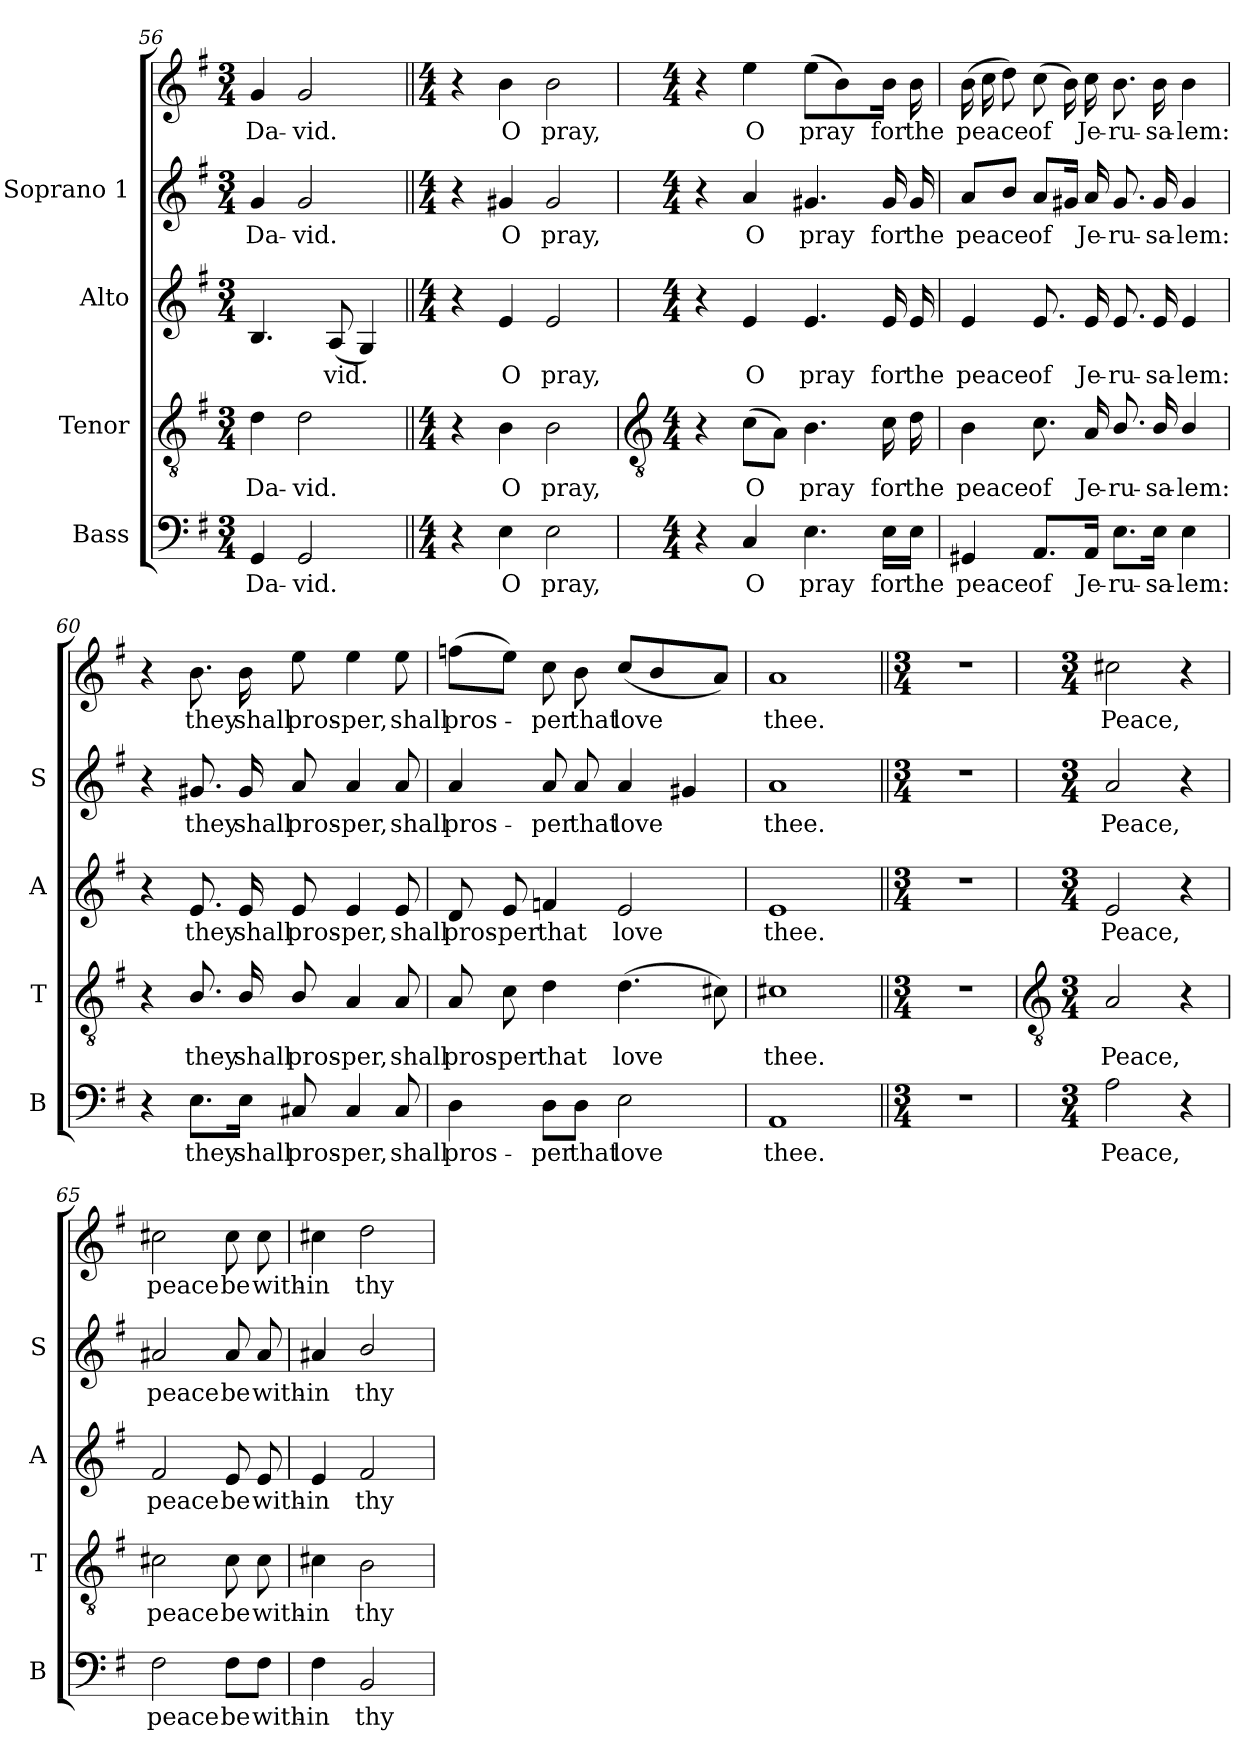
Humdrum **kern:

**kern	**text	**kern	**text	**kern	**text	**kern	**text	**kern	**text
*part4	*part4	*part3	*part3	*part2	*part2	*part1	*part1	*part1	*part1
*staff5	*staff5	*staff4	*staff4	*staff3	*staff3	*staff2	*staff2	*staff1	*staff1
*I"Bass	*	*I"Tenor	*	*I"Alto	*	*I"Soprano 1	*	*	*
*I'B	*	*I'T	*	*I'A	*	*I'S	*	*	*
*clefF4	*	*clefGv2	*	*clefG2	*	*clefG2	*	*clefG2	*
*k[f#]	*	*k[f#]	*	*k[f#]	*	*k[f#]	*	*k[f#]	*
*G:	*	*G:	*	*G:	*	*G:	*	*G:	*
*M3/4	*	*M3/4	*	*M3/4	*	*M3/4	*	*M3/4	*
=56	=56	=56	=56	=56	=56	=56	=56	=56	=56
!	!LO:LY:b	!	!LO:LY:b	!	!	!	!LO:LY:b	!	!LO:LY:b
4GG	Da-	4d	Da-	4.B	.	4g	Da-	4g	Da-
!	!LO:LY:b	!	!LO:LY:b	!	!	!	!LO:LY:b	!	!LO:LY:b
2GG	-vid.	2d	-vid.	.	.	2g	-vid.	2g	-vid.
!	!	!	!	!	!LO:LY:b	!	!	!	!
.	.	.	.	(<8AL	vid.	.	.	.	.
.	.	.	.	4G)	.	.	.	.	.
=57||	=57||	=57||	=57||	=57||	=57||	=57||	=57||	=57||	=57||
*M4/4	*	*M4/4	*	*M4/4	*	*M4/4	*	*M4/4	*
4r	.	4r	.	4r	.	4r	.	4r	.
!	!LO:LY:b	!	!LO:LY:b	!	!LO:LY:b	!	!LO:LY:b	!	!LO:LY:b
4E	O	4B	O	4e	O	4g#X	O	4b\	O
!	!LO:LY:b	!	!LO:LY:b	!	!LO:LY:b	!	!LO:LY:b	!	!LO:LY:b
2E	pray,	2B	pray,	2e	pray,	2g#	pray,	2b\	pray,
!!LO:LB:g=z
=58	=58	=58	=58	=58	=58	=58	=58	=58	=58
*	*	*clefGv2	*	*	*	*	*	*	*
*M4/4	*	*M4/4	*	*M4/4	*	*M4/4	*	*M4/4	*
4r	.	4r	.	4r	.	4r	.	4r	.
!	!LO:LY:b	!	!LO:LY:b	!	!LO:LY:b	!	!LO:LY:b	!	!LO:LY:b
4C	O	(>8cL	O	4e	O	4a	O	4ee	O
.	.	8AJ)	.	.	.	.	.	.	.
!	!LO:LY:b	!	!LO:LY:b	!	!LO:LY:b	!	!LO:LY:b	!	!LO:LY:b
4.E	pray	4.B	pray	4.e	pray	4.g#X	pray	(>8eeL	pray
.	.	.	.	.	.	.	.	4b)	.
!	!LO:LY:b	!	!LO:LY:b	!	!LO:LY:b	!	!LO:LY:b	!	!LO:LY:b
16E\LL	for	16c	for	16e	for	16g#	for	16b\J	for
!	!LO:LY:b	!	!LO:LY:b	!	!LO:LY:b	!	!LO:LY:b	!	!LO:LY:b
16E\JJ	the	16d	the	16e	the	16g#	the	16b\	the
=59	=59	=59	=59	=59	=59	=59	=59	=59	=59
!	!LO:LY:b	!	!LO:LY:b	!	!LO:LY:b	!	!LO:LY:b	!	!LO:LY:b
4GG#X	peace	4B	peace	4e	peace	8aL	peace	(>16bLL	peace
.	.	.	.	.	.	.	.	16cc	.
.	.	.	.	.	.	8bJ	.	8ddJ)	.
!	!LO:LY:b	!	!LO:LY:b	!	!LO:LY:b	!	!LO:LY:b	!	!LO:LY:b
8.AA/L	of	8.c	of	8.e	of	8aL	of	(>8ccL	of
.	.	.	.	.	.	16g#XJ	.	16bJ)	.
!	!LO:LY:b	!	!LO:LY:b	!	!LO:LY:b	!	!LO:LY:b	!	!LO:LY:b
16AA/Jk	Je-	16A	Je-	16e	Je-	16a	Je-	16cc	Je-
!	!LO:LY:b	!	!LO:LY:b	!	!LO:LY:b	!	!LO:LY:b	!	!LO:LY:b
8.E\L	-ru-	8.B/	-ru-	8.e	-ru-	8.g#	-ru-	8.b\	-ru-
!	!LO:LY:b	!	!LO:LY:b	!	!LO:LY:b	!	!LO:LY:b	!	!LO:LY:b
16E\Jk	-sa-	16B/	-sa-	16e	-sa-	16g#	-sa-	16b\	-sa-
!	!LO:LY:b	!	!LO:LY:b	!	!LO:LY:b	!	!LO:LY:b	!	!LO:LY:b
4E	-lem:	4B/	-lem:	4e	-lem:	4g#	-lem:	4b\	-lem:
=60	=60	=60	=60	=60	=60	=60	=60	=60	=60
4r	.	4r	.	4r	.	4r	.	4r	.
!	!LO:LY:b	!	!LO:LY:b	!	!LO:LY:b	!	!LO:LY:b	!	!LO:LY:b
8.E\L	they	8.B/	they	8.e	they	8.g#X	they	8.b\	they
!	!LO:LY:b	!	!LO:LY:b	!	!LO:LY:b	!	!LO:LY:b	!	!LO:LY:b
16E\Jk	shall	16B/	shall	16e	shall	16g#	shall	16b\	shall
!	!LO:LY:b	!	!LO:LY:b	!	!LO:LY:b	!	!LO:LY:b	!	!LO:LY:b
8C#X	pros-	8B/	pros-	8e	pros-	8a	pros-	8ee	pros-
!	!LO:LY:b	!	!LO:LY:b	!	!LO:LY:b	!	!LO:LY:b	!	!LO:LY:b
4C#	-per,	4A	-per,	4e	-per,	4a	-per,	4ee	-per,
!	!LO:LY:b	!	!LO:LY:b	!	!LO:LY:b	!	!LO:LY:b	!	!LO:LY:b
8C#	shall	8A	shall	8e	shall	8a	shall	8ee	shall
=61	=61	=61	=61	=61	=61	=61	=61	=61	=61
!	!LO:LY:b	!	!LO:LY:b	!	!LO:LY:b	!	!LO:LY:b	!	!LO:LY:b
4D	pros-	8A	pros-	8d	pros-	4a	pros-	(>8ffnL	pros-
!	!	!	!LO:LY:b	!	!LO:LY:b	!	!	!	!
.	.	8c	-per	8e	-per	.	.	8eeJ)	.
!	!LO:LY:b	!	!LO:LY:b	!	!LO:LY:b	!	!LO:LY:b	!	!LO:LY:b
8D\L	-per	4d	that	4fn	that	8a	-per	8cc	per
!	!LO:LY:b	!	!	!	!	!	!LO:LY:b	!	!LO:LY:b
8D\J	that	.	.	.	.	8a	that	8b	that
!	!LO:LY:b	!	!LO:LY:b	!	!LO:LY:b	!	!LO:LY:b	!	!LO:LY:b
2E	love	(>4.d	love	2e	love	4a	love	(<8ccL	love
.	.	.	.	.	.	.	.	4b/	.
.	.	.	.	.	.	4g#X	.	.	.
.	.	8c#X)	.	.	.	.	.	8a/J)	.
=62	=62	=62	=62	=62	=62	=62	=62	=62	=62
!	!LO:LY:b	!	!LO:LY:b	!	!LO:LY:b	!	!LO:LY:b	!	!LO:LY:b
1AA	thee.	1c#X	thee.	1e	thee.	1a	thee.	1a	thee.
=63||	=63||	=63||	=63||	=63||	=63||	=63||	=63||	=63||	=63||
*M3/4	*	*M3/4	*	*M3/4	*	*M3/4	*	*M3/4	*
2.r	.	2.r	.	2.r	.	2.r	.	2.r	.
!!LO:LB:g=z
=64	=64	=64	=64	=64	=64	=64	=64	=64	=64
*	*	*clefGv2	*	*	*	*	*	*	*
*M3/4	*	*M3/4	*	*M3/4	*	*M3/4	*	*M3/4	*
!	!LO:LY:b	!	!LO:LY:b	!	!LO:LY:b	!	!LO:LY:b	!	!LO:LY:b
2A	Peace,	2A	Peace,	2e	Peace,	2a	Peace,	2cc#X	Peace,
4r	.	4r	.	4r	.	4r	.	4r	.
=65	=65	=65	=65	=65	=65	=65	=65	=65	=65
!	!LO:LY:b	!	!LO:LY:b	!	!LO:LY:b	!	!LO:LY:b	!	!LO:LY:b
2F#	peace	2c#X	peace	2f#	peace	2a#X	-peace	2cc#X	peace
!	!LO:LY:b	!	!LO:LY:b	!	!LO:LY:b	!	!LO:LY:b	!	!LO:LY:b
8F#\L	be	8c#	be	8e	be	8a#	be	8cc#	be
!	!LO:LY:b	!	!LO:LY:b	!	!LO:LY:b	!	!LO:LY:b	!	!LO:LY:b
8F#\J	with-	8c#	with-	8e	with-	8a#	with-	8cc#	with-
=66	=66	=66	=66	=66	=66	=66	=66	=66	=66
!	!LO:LY:b	!	!LO:LY:b	!	!LO:LY:b	!	!LO:LY:b	!	!LO:LY:b
4F#	-in	4c#X	-in	4e	-in	4a#X	in	4cc#X	-in
!	!LO:LY:b	!	!LO:LY:b	!	!LO:LY:b	!	!LO:LY:b	!	!LO:LY:b
2BB	thy	2B	thy	2f#	thy	2b/	thy	2dd	thy
=	=	=	=	=	=	=	=	=	=
*-	*-	*-	*-	*-	*-	*-	*-	*-	*-
